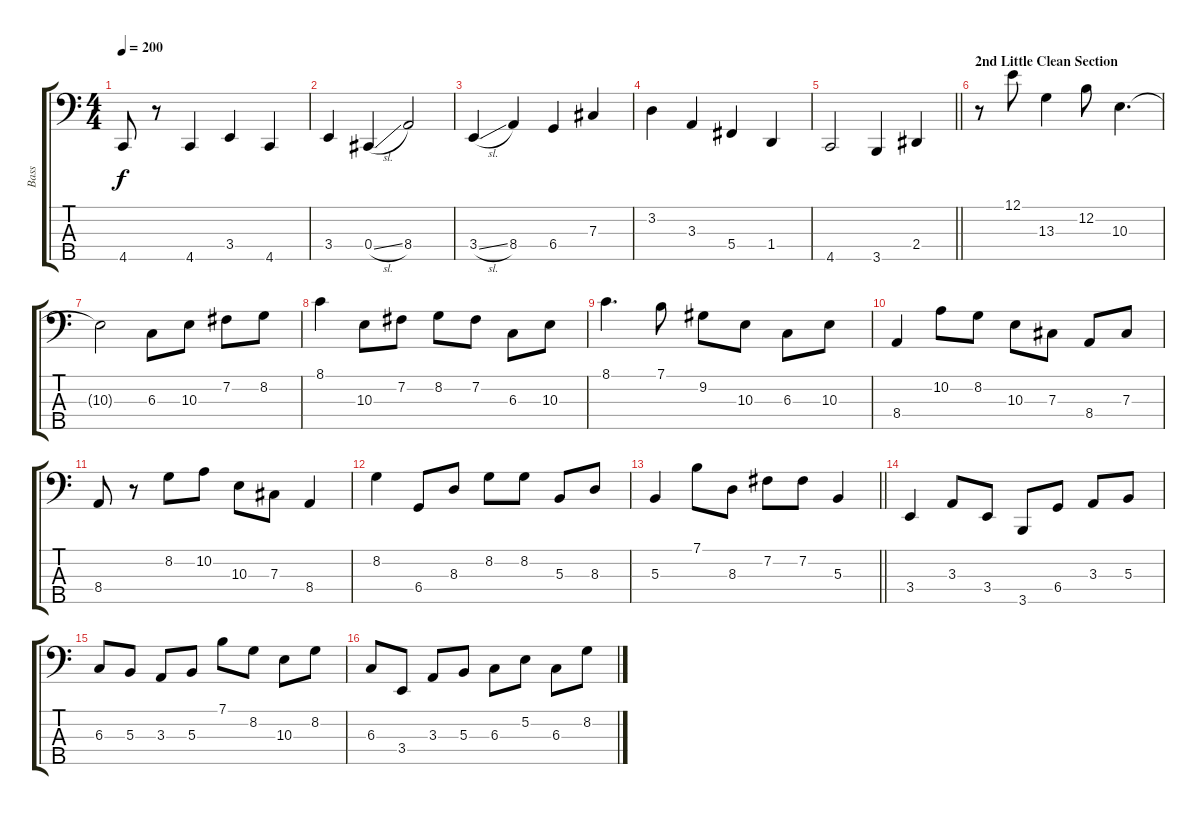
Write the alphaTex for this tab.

\track ("Bass" "Bass") {instrument electricbassfinger}
\staff {score tabs}
\tuning (E2 B1 Gb1 Db1 Ab0) {hide}
\ts (4 4)
\tempo 200
\clef f4
\ks c
4.5.8{dy f} r.8 4.5.4 3.4.4 4.5.4 |
3.4.4 0.4{sl}.4 8.4.2 |
3.4{sl}.4 8.4.4 6.4.4 7.3.4 |
3.2.4 3.3.4 5.4.4 1.4.4 |
\barLineRight lightlight
4.5.2 3.5.4 2.4.4 |
\section ("" "2nd Little Clean Section")
r.8{volume 16} 12.1.8 13.3.4 12.2.8 10.3.4{d} |
10.3{t}.2 6.3.8 10.3.8 7.2.8 8.2.8 |
8.1.4 10.3.8 7.2.8 8.2.8 7.2.8 6.3.8 10.3.8 |
8.1.4{d} 7.1.8 9.2.8 10.3.8 6.3.8 10.3.8 |
8.4.4 10.2.8 8.2.8 10.3.8 7.3.8 8.4.8 7.3.8 |
8.4.8 r.8 8.2.8 10.2.8 10.3.8 7.3.8 8.4.4 |
8.2.4 6.4.8 8.3.8 8.2.8 8.2.8 5.3.8 8.3.8 |
\barLineRight lightlight
5.3.4 7.1.8 8.3.8 7.2.8 7.2.8 5.3.4 |
3.4.4 3.3.8 3.4.8 3.5.8 6.4.8 3.3.8 5.3.8 |
6.3.8 5.3.8 3.3.8 5.3.8 7.1.8 8.2.8 10.3.8 8.2.8 |
6.3.8 3.4.8 3.3.8 5.3.8 6.3.8 5.2.8 6.3.8 8.2.8
